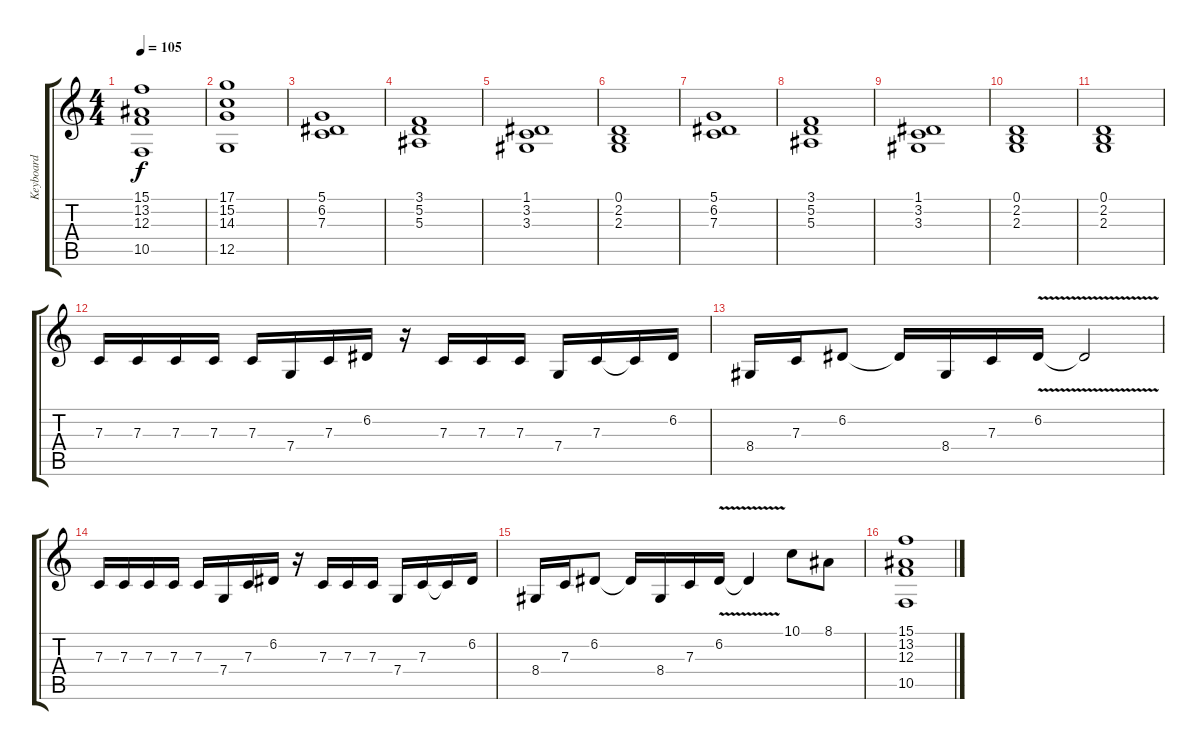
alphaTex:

\track ("Keyboard" "Keyboard") {instrument clarinet}
\staff {score tabs}
\tuning (D4 A3 F3 C3 G2 D2) {hide}
\ts (4 4)
\tempo 105
\clef g2
\ks c
(15.1 13.2 12.3 10.5).1{dy f} |
(17.1 15.2 14.3 12.5).1 |
(5.1 6.2 7.3).1{instrument stringensemble1} |
(3.1 5.2 5.3).1 |
(1.1 3.2 3.3).1 |
(0.1 2.2 2.3).1 |
(5.1 6.2 7.3).1 |
(3.1 5.2 5.3).1 |
(1.1 3.2 3.3).1 |
(0.1 2.2 2.3).1 |
(0.1 2.2 2.3).1 |
7.3.16{instrument clarinet} 7.3.16 7.3.16 7.3.16 7.3.16 7.4.16 7.3.16 6.2.16 r.16 7.3.16 7.3.16 7.3.16 7.4.16 7.3.16 7.3{t}.16 6.2.16 |
8.4.16 7.3.16 6.2.8 6.2{t}.16 8.4.16 7.3.16 6.2{v}.16 6.2{t}.2 |
7.3.16 7.3.16 7.3.16 7.3.16 7.3.16 7.4.16 7.3.16 6.2.16 r.16 7.3.16 7.3.16 7.3.16 7.4.16 7.3.16 7.3{t}.16 6.2.16 |
8.4.16 7.3.16 6.2.8 6.2{t}.16 8.4.16 7.3.16 6.2{v}.16 6.2{t}.4 10.1.8 8.1.8 |
(15.1 13.2 12.3 10.5).1{instrument choiraahs}
